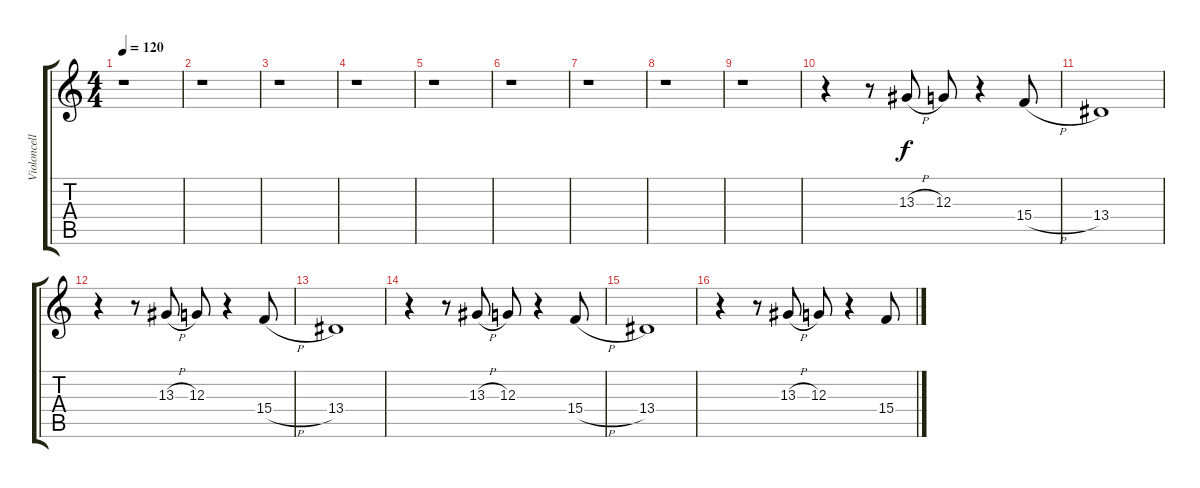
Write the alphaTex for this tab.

\track ("Violoncelle" "Violoncell") {instrument cello}
\staff {score tabs}
\tuning (E4 B3 G3 D3 A2 E2) {hide}
\ts (4 4)
\tempo 120
\clef g2
\ks c
r.1{dy f instrument cello} |
r.1 |
r.1 |
r.1 |
r.1 |
r.1 |
r.1 |
r.1 |
r.1 |
r.4 r.8 13.3{h}.8 12.3.8 r.4 15.4{h}.8 |
13.4.1 |
r.4 r.8 13.3{h}.8 12.3.8 r.4 15.4{h}.8 |
13.4.1 |
r.4 r.8 13.3{h}.8 12.3.8 r.4 15.4{h}.8 |
13.4.1 |
r.4 r.8 13.3{h}.8 12.3.8 r.4 15.4{h}.8
